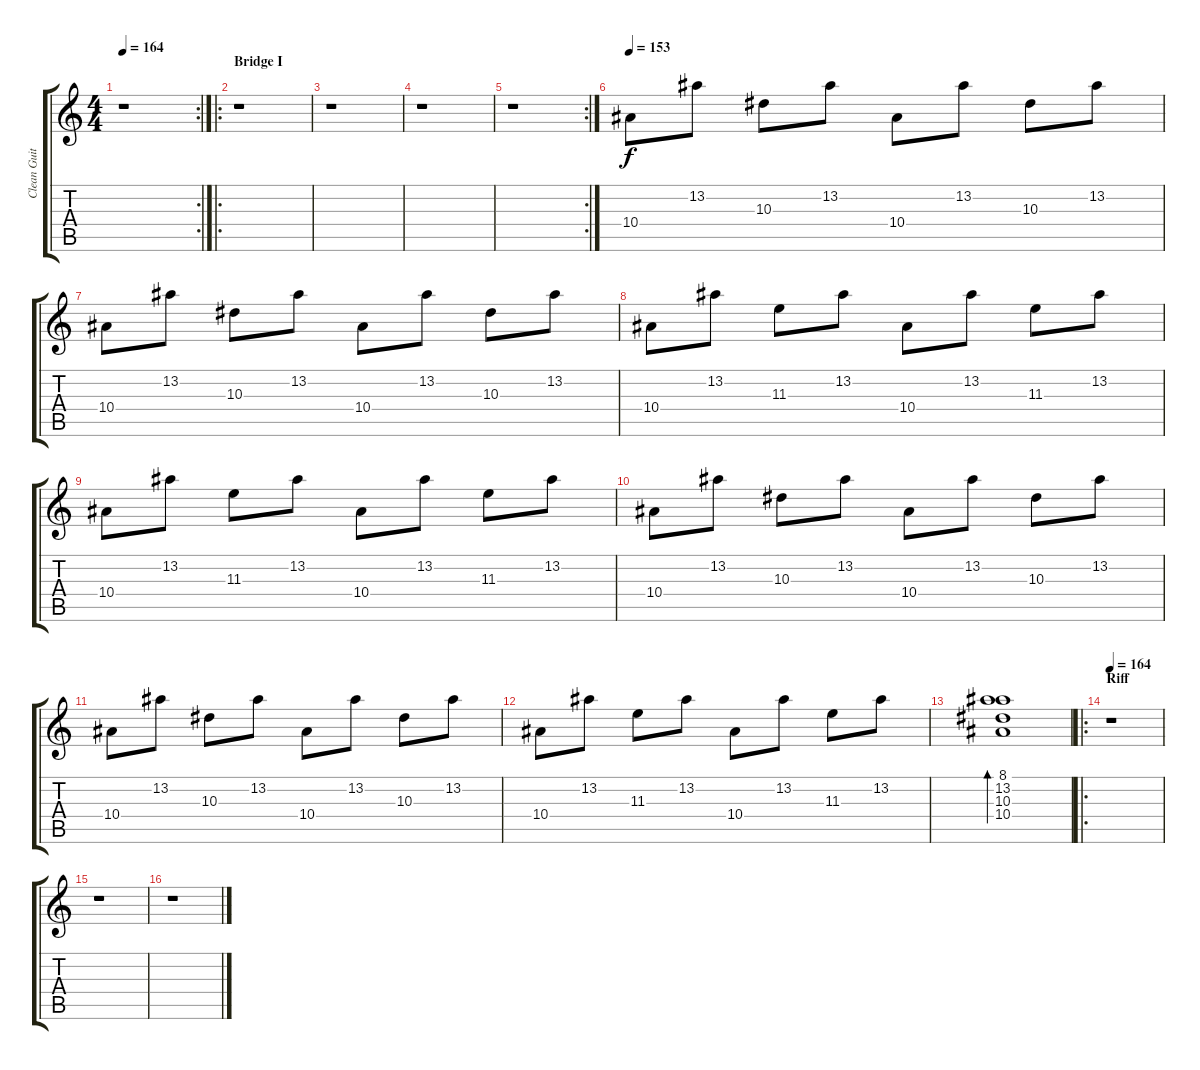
\track ("Clean Guitar (Daron)" "Clean Guit") {instrument electricguitarclean}
\staff {score tabs}
\tuning (D4 A3 F3 C3 G2 C2) {hide}
\rc 2
\ts (4 4)
\tempo 164
\clef g2
\ks c
r.1{dy f} |
\ro
\section ("" "Bridge I")
r.1 |
r.1 |
r.1 |
\rc 2
r.1 |
\tempo 153
10.4.8 13.2.8 10.3.8 13.2.8 10.4.8 13.2.8 10.3.8 13.2.8 |
10.4.8 13.2.8 10.3.8 13.2.8 10.4.8 13.2.8 10.3.8 13.2.8 |
10.4.8 13.2.8 11.3.8 13.2.8 10.4.8 13.2.8 11.3.8 13.2.8 |
10.4.8 13.2.8 11.3.8 13.2.8 10.4.8 13.2.8 11.3.8 13.2.8 |
10.4.8 13.2.8 10.3.8 13.2.8 10.4.8 13.2.8 10.3.8 13.2.8 |
10.4.8 13.2.8 10.3.8 13.2.8 10.4.8 13.2.8 10.3.8 13.2.8 |
10.4.8 13.2.8 11.3.8 13.2.8 10.4.8 13.2.8 11.3.8 13.2.8 |
(8.1 13.2 10.3 10.4).1{bd 480} |
\ro
\section ("" "Riff")
\tempo 164
r.1 |
r.1 |
r.1
